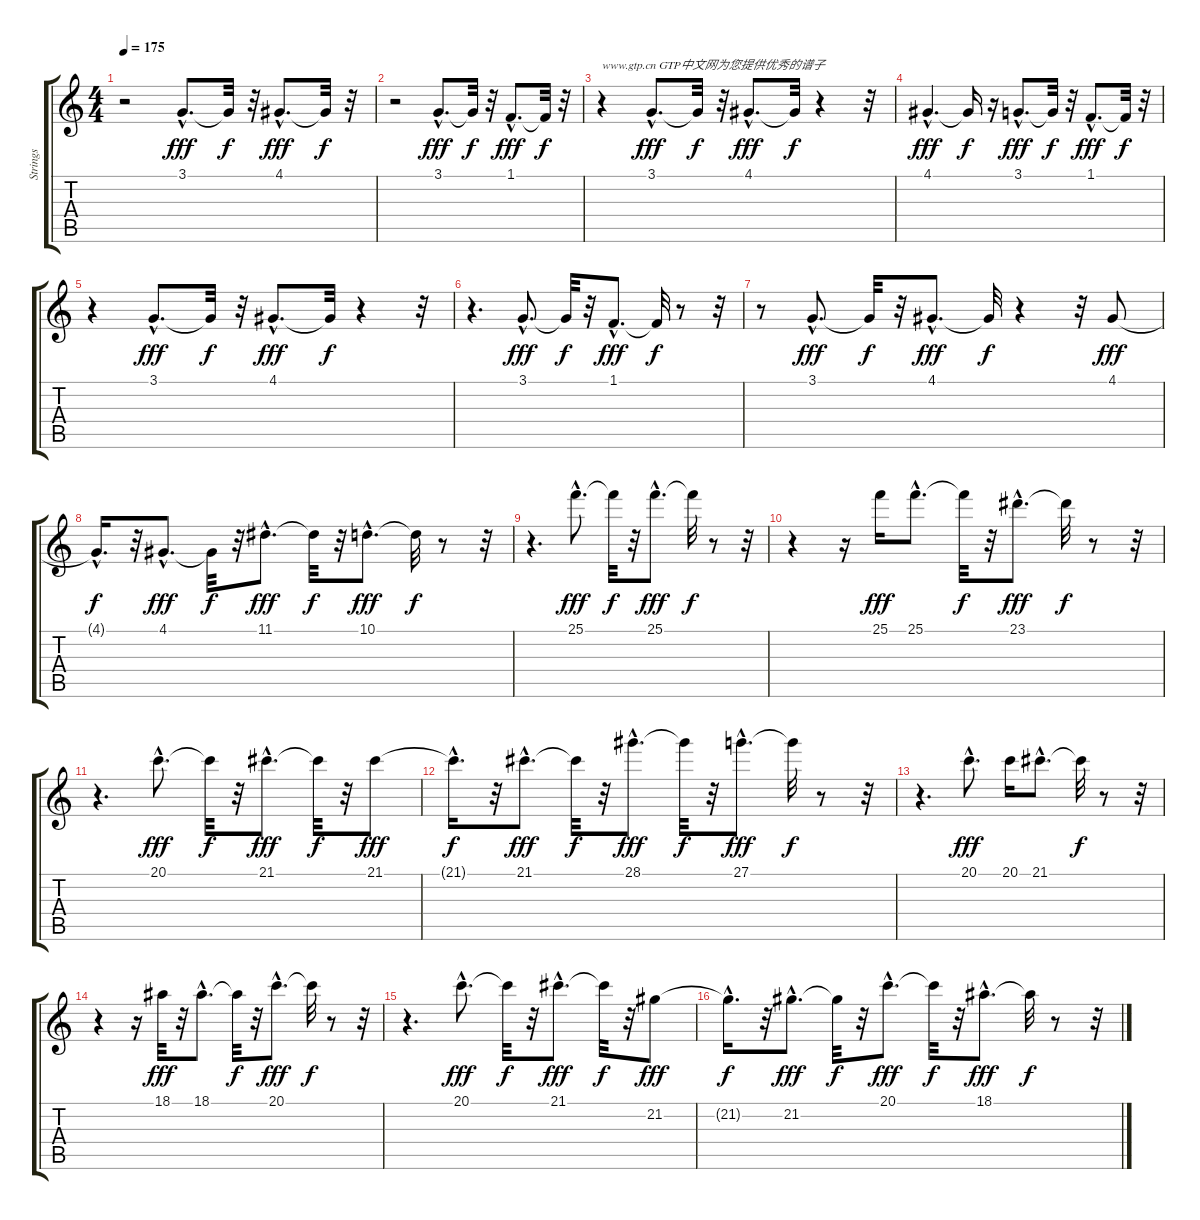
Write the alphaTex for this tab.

\track ("Strings" "Strings") {instrument stringensemble1}
\staff {score tabs}
\tuning (E4 B3 G3 D3 A2 E2) {hide}
\ts (4 4)
\tempo 175
\clef g2
\ks c
r.2{dy fff instrument stringensemble1} 3.1{hac}.8{d} 3.1{t}.32{dy f} r.32 4.1{hac}.8{d dy fff} 4.1{t}.32{dy f} r.32 |
r.2 3.1{hac}.8{d dy fff} 3.1{t}.32{dy f} r.32 1.1{hac}.8{d dy fff} 1.1{t}.32{dy f} r.32 |
r.4{txt "www.gtp.cn GTP中文网为您提供优秀的谱子"} 3.1{hac}.8{d dy fff} 3.1{t}.32{dy f} r.32 4.1{hac}.8{d dy fff} 4.1{t}.32{dy f} r.4 r.32 |
4.1{hac}.4{d dy fff} 4.1{t}.16{dy f} r.16 3.1{hac}.8{d dy fff} 3.1{t}.32{dy f} r.32 1.1{hac}.8{d dy fff} 1.1{t}.32{dy f} r.32 |
r.4 3.1{hac}.8{d dy fff} 3.1{t}.32{dy f} r.32 4.1{hac}.8{d dy fff} 4.1{t}.32{dy f} r.4 r.32 |
r.4{d} 3.1{hac}.8{d dy fff} 3.1{t}.32{dy f} r.32 1.1{hac}.8{d dy fff} 1.1{t}.32{dy f} r.8 r.32 |
r.8 3.1{hac}.8{d dy fff} 3.1{t}.32{dy f} r.32 4.1{hac}.8{d dy fff} 4.1{t}.32{dy f} r.4 r.32 4.1.8{dy fff} |
4.1{hac t}.16{d dy f} r.32 4.1{hac}.8{d dy fff} 4.1{t}.32{dy f} r.32 11.1{hac}.8{d dy fff} 11.1{t}.32{dy f} r.32 10.1{hac}.8{d dy fff} 10.1{t}.32{dy f} r.8 r.32 |
r.4{d} 25.1{hac}.8{d dy fff} 25.1{t}.32{dy f} r.32 25.1{hac}.8{d dy fff} 25.1{t}.32{dy f} r.8 r.32 |
r.4 r.16 25.1.16{dy fff} 25.1{hac}.8{d} 25.1{t}.32{dy f} r.32 23.1{hac}.8{d dy fff} 23.1{t}.32{dy f} r.8 r.32 |
r.4{d} 20.1{hac}.8{d dy fff} 20.1{t}.32{dy f} r.32 21.1{hac}.8{d dy fff} 21.1{t}.32{dy f} r.32 21.1.8{dy fff} |
21.1{hac t}.16{d dy f} r.32 21.1{hac}.8{d dy fff} 21.1{t}.32{dy f} r.32 28.1{hac}.8{d dy fff} 28.1{t}.32{dy f} r.32 27.1{hac}.8{d dy fff} 27.1{t}.32{dy f} r.8 r.32 |
r.4{d} 20.1{hac}.8{d dy fff} 20.1.16 21.1{hac}.8{d} 21.1{t}.32{dy f} r.8 r.32 |
r.4 r.16 18.1.32{dy fff} r.32 18.1{hac}.8{d} 18.1{t}.32{dy f} r.32 20.1{hac}.8{d dy fff} 20.1{t}.32{dy f} r.8 r.32 |
r.4{d} 20.1{hac}.8{d dy fff} 20.1{t}.32{dy f} r.32 21.1{hac}.8{d dy fff} 21.1{t}.32{dy f} r.32 21.2.8{dy fff} |
21.2{hac t}.16{d dy f} r.32 21.2{hac}.8{d dy fff} 21.2{t}.32{dy f} r.32 20.1{hac}.8{d dy fff} 20.1{t}.32{dy f} r.32 18.1{hac}.8{d dy fff} 18.1{t}.32{dy f} r.8 r.32
